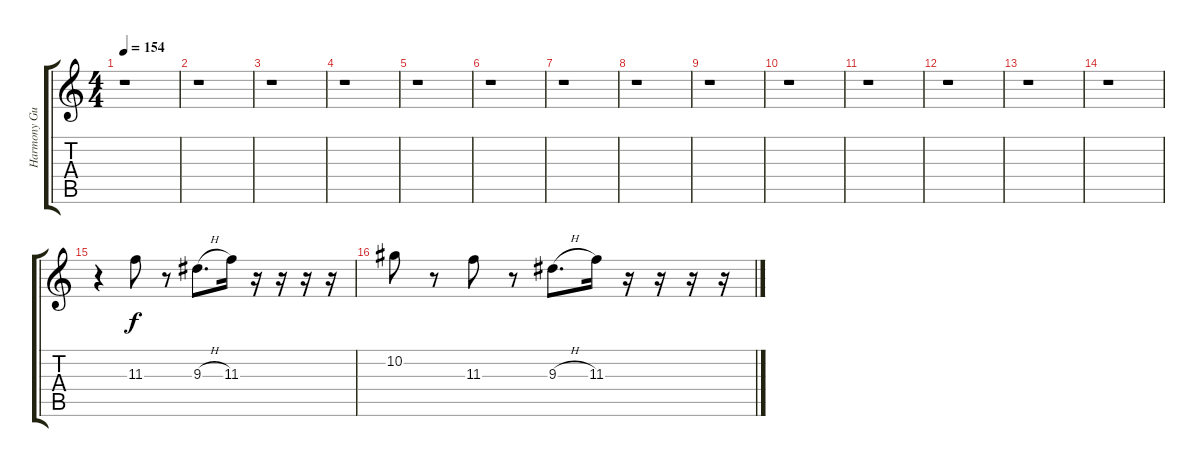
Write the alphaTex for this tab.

\track ("Harmony Guitar 2" "Harmony Gu") {instrument acousticguitarsteel}
\staff {score tabs}
\tuning (Eb4 Bb3 Gb3 Db3 Ab2 Db2) {hide}
\ts (4 4)
\tempo 154
\clef g2
\ks c
r.1{dy f} |
r.1 |
r.1 |
r.1 |
r.1 |
r.1 |
r.1 |
r.1 |
r.1 |
r.1 |
r.1 |
r.1 |
r.1 |
r.1 |
r.4 11.3.8 r.8 9.3{h}.8{d} 11.3.16 r.16 r.16 r.16 r.16 |
10.2.8 r.8 11.3.8 r.8 9.3{h}.8{d} 11.3.16 r.16 r.16 r.16 r.16
